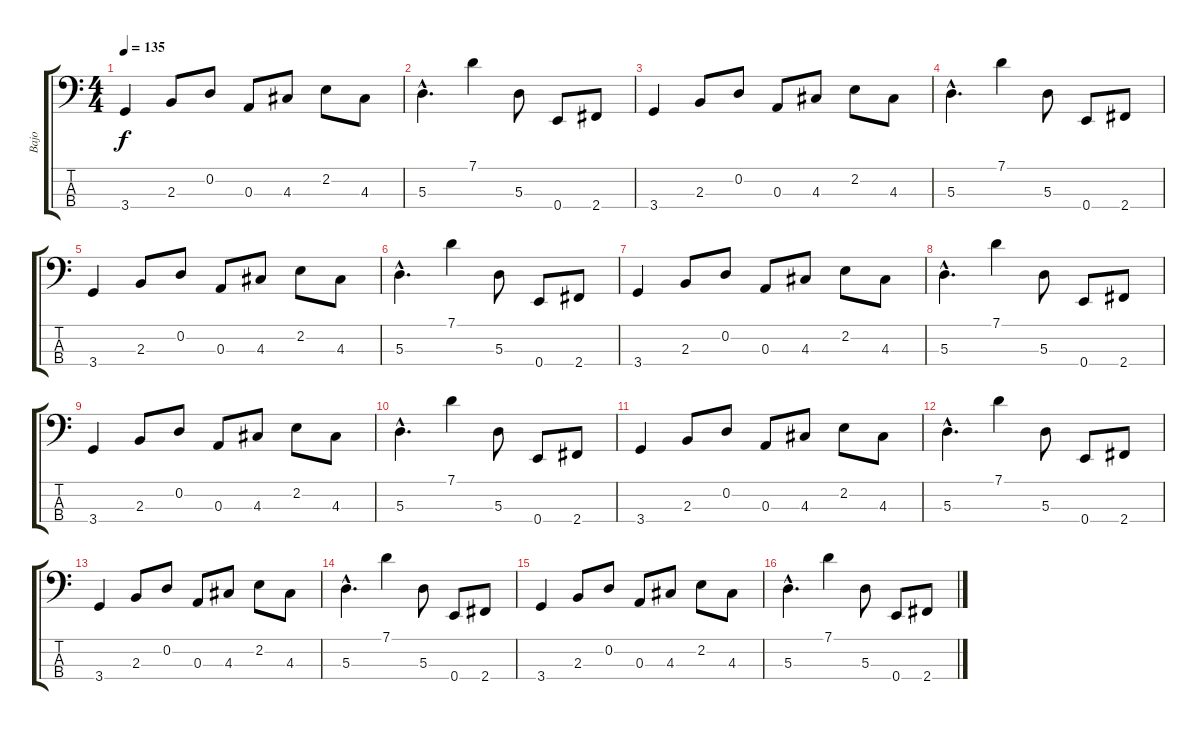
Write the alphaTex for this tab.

\track ("Bajo" "Bajo") {instrument electricbasspick}
\staff {score tabs}
\tuning (G2 D2 A1 E1) {hide}
\ts (4 4)
\tempo 135
\clef f4
\ks c
3.4.4{dy f} 2.3.8 0.2.8 0.3.8 4.3.8 2.2.8 4.3.8 |
5.3{hac}.4{d} 7.1.4 5.3.8 0.4.8 2.4.8 |
3.4.4 2.3.8 0.2.8 0.3.8 4.3.8 2.2.8 4.3.8 |
5.3{hac}.4{d} 7.1.4 5.3.8 0.4.8 2.4.8 |
3.4.4 2.3.8 0.2.8 0.3.8 4.3.8 2.2.8 4.3.8 |
5.3{hac}.4{d} 7.1.4 5.3.8 0.4.8 2.4.8 |
3.4.4 2.3.8 0.2.8 0.3.8 4.3.8 2.2.8 4.3.8 |
5.3{hac}.4{d} 7.1.4 5.3.8 0.4.8 2.4.8 |
3.4.4 2.3.8 0.2.8 0.3.8 4.3.8 2.2.8 4.3.8 |
5.3{hac}.4{d} 7.1.4 5.3.8 0.4.8 2.4.8 |
3.4.4 2.3.8 0.2.8 0.3.8 4.3.8 2.2.8 4.3.8 |
5.3{hac}.4{d} 7.1.4 5.3.8 0.4.8 2.4.8 |
3.4.4 2.3.8 0.2.8 0.3.8 4.3.8 2.2.8 4.3.8 |
5.3{hac}.4{d} 7.1.4 5.3.8 0.4.8 2.4.8 |
3.4.4 2.3.8 0.2.8 0.3.8 4.3.8 2.2.8 4.3.8 |
5.3{hac}.4{d} 7.1.4 5.3.8 0.4.8 2.4.8
